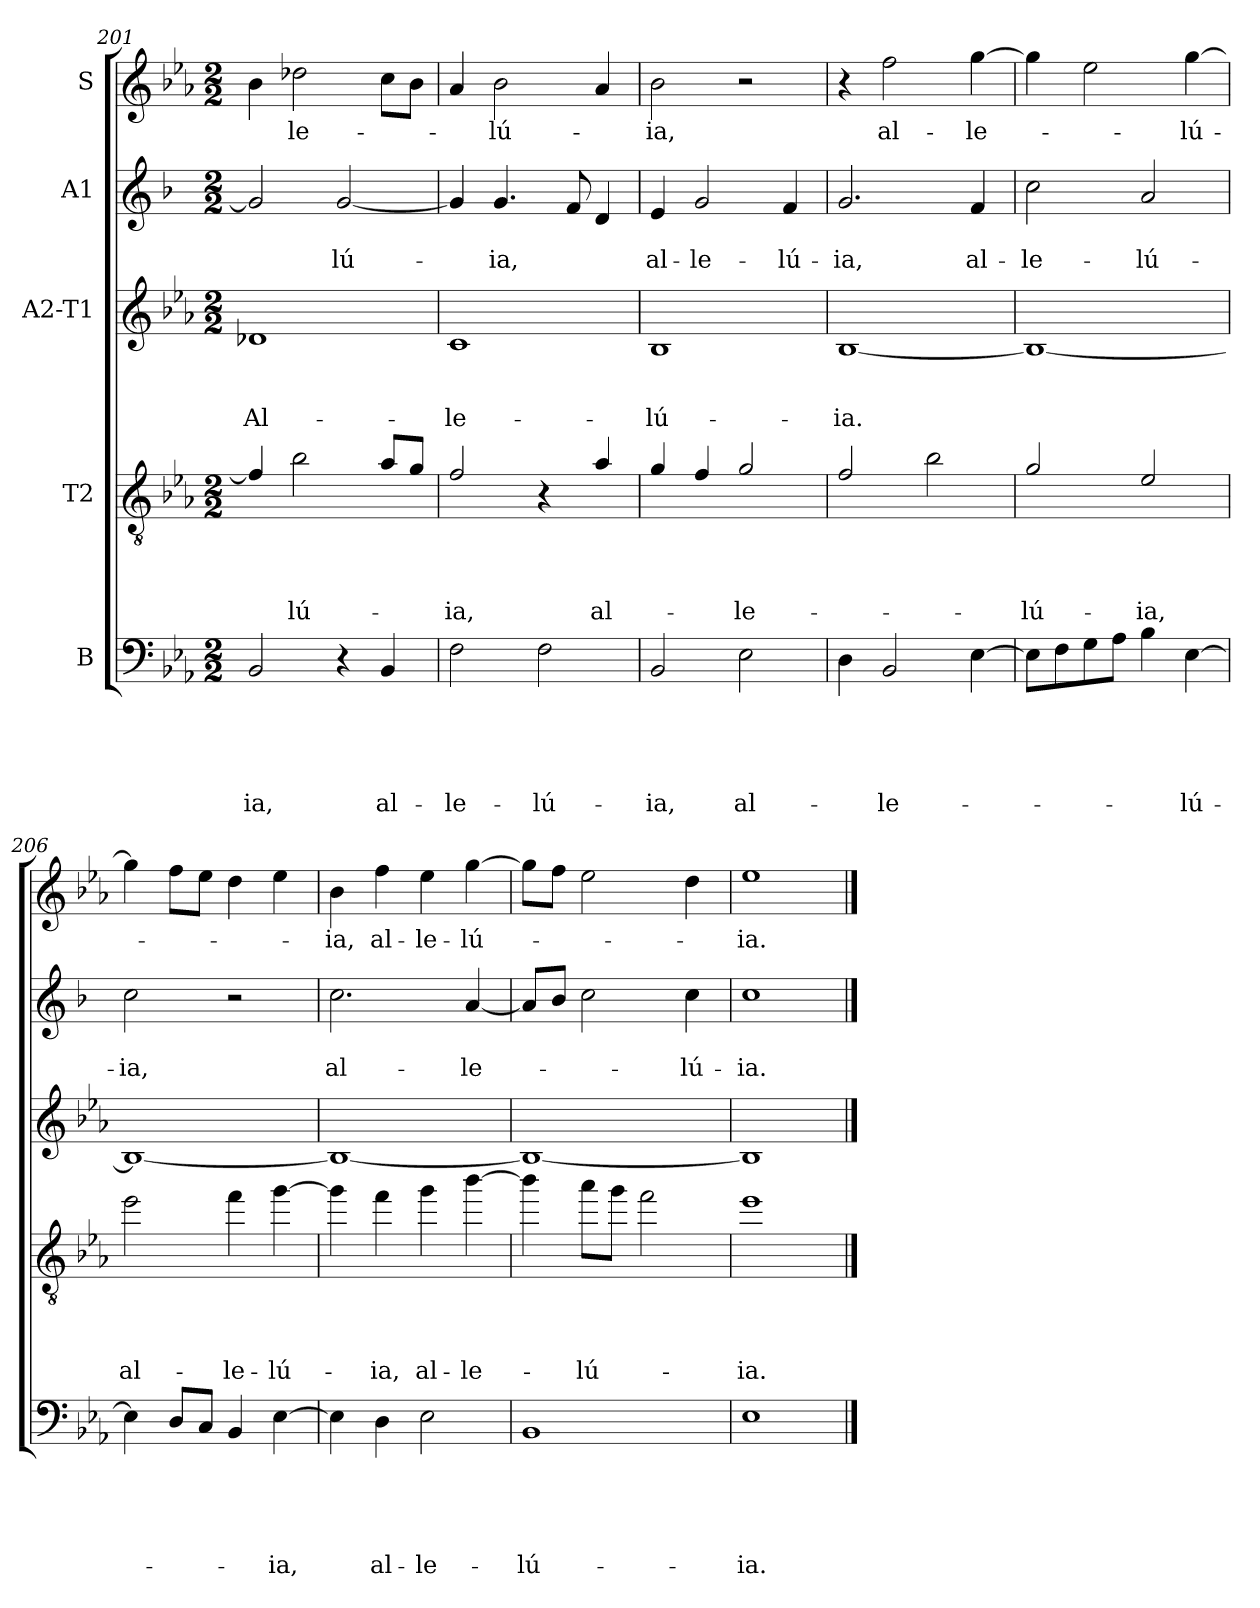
**kern	**text	**text	**text	**text	**text	**kern	**text	**text	**text	**text	**kern	**text	**text	**text	**kern	**text	**text	**kern	**text
*part5	*part5	*part5	*part5	*part5	*part5	*part4	*part4	*part4	*part4	*part4	*part3	*part3	*part3	*part3	*part2	*part2	*part2	*part1	*part1
*staff5	*staff5	*staff5	*staff5	*staff5	*staff5	*staff4	*staff4	*staff4	*staff4	*staff4	*staff3	*staff3	*staff3	*staff3	*staff2	*staff2	*staff2	*staff1	*staff1
*I"B	*	*	*	*	*	*I"T2	*	*	*	*	*I"A2-T1	*	*	*	*I"A1	*	*	*I"S	*
*clefF4	*	*	*	*	*	*clefGv2	*	*	*	*	*clefG2	*	*	*	*clefG2	*	*	*clefG2	*
*	*	*	*	*	*	*ITrd8c14	*	*	*	*	*	*	*	*	*ITrd1c2	*	*	*	*
*k[b-e-a-]	*	*	*	*	*	*k[b-e-a-]	*	*	*	*	*k[b-e-a-]	*	*	*	*k[b-e-a-]	*	*	*k[b-e-a-]	*
*E-:	*	*	*	*	*	*E-:	*	*	*	*	*E-:	*	*	*	*E-:	*	*	*E-:	*
*M2/2	*	*	*	*	*	*M2/2	*	*	*	*	*M2/2	*	*	*	*M2/2	*	*	*M2/2	*
=201	=201	=201	=201	=201	=201	=201	=201	=201	=201	=201	=201	=201	=201	=201	=201	=201	=201	=201	=201
!	!	!	!	!	!LO:LY:b	!	!	!	!	!	!	!	!	!LO:LY:b	!	!	!	!	!
2BB-/	.	.	.	.	-ia,	4F/]	.	.	.	.	1d-X	.	.	Al-	2f/]	.	.	4b-\	.
!	!	!	!	!	!	!	!	!	!	!LO:LY:b	!	!	!	!	!	!	!	!	!LO:LY:b
.	.	.	.	.	.	2B-\	.	.	.	-lú-	.	.	.	.	.	.	.	2dd-\	-le-
!	!	!	!	!	!	!	!	!	!	!	!	!	!	!	!	!	!LO:LY:b	!	!
4r	.	.	.	.	.	.	.	.	.	.	.	.	.	.	[2f/	.	-lú-	.	.
!	!	!	!	!	!LO:LY:b	!	!	!	!	!	!	!	!	!	!	!	!	!	!
4BB-/	.	.	.	.	al-	8A-/L	.	.	.	.	.	.	.	.	.	.	.	8cc\L	.
.	.	.	.	.	.	8G/J	.	.	.	.	.	.	.	.	.	.	.	8b-\J	.
=202	=202	=202	=202	=202	=202	=202	=202	=202	=202	=202	=202	=202	=202	=202	=202	=202	=202	=202	=202
!	!	!	!	!	!LO:LY:b	!	!	!	!	!LO:LY:b	!	!	!	!LO:LY:b	!	!	!	!	!
2F\	.	.	.	.	-le-	2F/	.	.	.	-ia,	1c	.	.	-le-	4f/]	.	.	4a-/	.
!	!	!	!	!	!	!	!	!	!	!	!	!	!	!	!	!	!LO:LY:b	!	!LO:LY:b
.	.	.	.	.	.	.	.	.	.	.	.	.	.	.	4.f/	.	-ia,	2b-\	-lú-
!	!	!	!	!	!LO:LY:b	!	!	!	!	!	!	!	!	!	!	!	!	!	!
2F\	.	.	.	.	-lú-	4r	.	.	.	.	.	.	.	.	.	.	.	.	.
.	.	.	.	.	.	.	.	.	.	.	.	.	.	.	8e-/	.	.	.	.
!	!	!	!	!	!	!	!	!	!	!LO:LY:b	!	!	!	!	!	!	!	!	!
.	.	.	.	.	.	4A-/	.	.	.	al-	.	.	.	.	4c/	.	.	4a-/	.
!!LO:PB:g=z
=203	=203	=203	=203	=203	=203	=203	=203	=203	=203	=203	=203	=203	=203	=203	=203	=203	=203	=203	=203
!	!	!	!	!	!LO:LY:b	!	!	!	!	!	!	!	!	!LO:LY:b	!	!	!LO:LY:b	!	!LO:LY:b
2BB-/	.	.	.	.	-ia,	4G/	.	.	.	.	1B-	.	.	-lú-	4d/	.	al-	2b-\	-ia,
!	!	!	!	!	!	!	!	!	!	!	!	!	!	!	!	!	!LO:LY:b	!	!
.	.	.	.	.	.	4F/	.	.	.	.	.	.	.	.	2f/	.	-le-	.	.
!	!	!	!	!	!LO:LY:b	!	!	!	!	!LO:LY:b	!	!	!	!	!	!	!	!	!
2E-\	.	.	.	.	al-	2G/	.	.	.	-le-	.	.	.	.	.	.	.	2r	.
!	!	!	!	!	!	!	!	!	!	!	!	!	!	!	!	!	!LO:LY:b	!	!
.	.	.	.	.	.	.	.	.	.	.	.	.	.	.	4e-/	.	-lú-	.	.
=204	=204	=204	=204	=204	=204	=204	=204	=204	=204	=204	=204	=204	=204	=204	=204	=204	=204	=204	=204
!	!	!	!	!	!	!	!	!	!	!	!	!	!	!LO:LY:b	!	!	!LO:LY:b	!	!
4D\	.	.	.	.	.	2F/	.	.	.	.	[1B-	.	.	-ia.	2.f/	.	-ia,	4r	.
!	!	!	!	!	!LO:LY:b	!	!	!	!	!	!	!	!	!	!	!	!	!	!LO:LY:b
2BB-/	.	.	.	.	-le-	.	.	.	.	.	.	.	.	.	.	.	.	2ff\	al-
.	.	.	.	.	.	2B-\	.	.	.	.	.	.	.	.	.	.	.	.	.
!	!	!	!	!	!	!	!	!	!	!	!	!	!	!	!	!	!LO:LY:b	!	!LO:LY:b
[4E-\	.	.	.	.	.	.	.	.	.	.	.	.	.	.	4e-/	.	al-	[4gg\	-le-
=205	=205	=205	=205	=205	=205	=205	=205	=205	=205	=205	=205	=205	=205	=205	=205	=205	=205	=205	=205
!	!	!	!	!	!	!	!	!	!	!LO:LY:b	!	!	!	!	!	!	!LO:LY:b	!	!
8E-\L]	.	.	.	.	.	2G/	.	.	.	-lú-	1B-_	.	.	.	2b-\	.	-le-	4gg\]	.
8F\	.	.	.	.	.	.	.	.	.	.	.	.	.	.	.	.	.	.	.
8G\	.	.	.	.	.	.	.	.	.	.	.	.	.	.	.	.	.	2ee-\	.
8A-\J	.	.	.	.	.	.	.	.	.	.	.	.	.	.	.	.	.	.	.
!	!	!	!	!	!	!	!	!	!	!LO:LY:b	!	!	!	!	!	!	!LO:LY:b	!	!
4B-\	.	.	.	.	.	2E-/	.	.	.	-ia,	.	.	.	.	2g/	.	-lú-	.	.
!	!	!	!	!	!LO:LY:b	!	!	!	!	!	!	!	!	!	!	!	!	!	!LO:LY:b
[4E-\	.	.	.	.	-lú-	.	.	.	.	.	.	.	.	.	.	.	.	[4gg\	-lú-
=206	=206	=206	=206	=206	=206	=206	=206	=206	=206	=206	=206	=206	=206	=206	=206	=206	=206	=206	=206
!	!	!	!	!	!	!	!	!	!	!LO:LY:b	!	!	!	!	!	!	!LO:LY:b	!	!
4E-\]	.	.	.	.	.	2e-\	.	.	.	al-	1B-_	.	.	.	2b-\	.	-ia,	4gg\]	.
8D/L	.	.	.	.	.	.	.	.	.	.	.	.	.	.	.	.	.	8ff\L	.
8C/J	.	.	.	.	.	.	.	.	.	.	.	.	.	.	.	.	.	8ee-\J	.
!	!	!	!	!	!	!	!	!	!	!LO:LY:b	!	!	!	!	!	!	!	!	!
4BB-/	.	.	.	.	.	4f\	.	.	.	-le-	.	.	.	.	2r	.	.	4dd\	.
!	!	!	!	!	!LO:LY:b	!	!	!	!	!LO:LY:b	!	!	!	!	!	!	!	!	!
[4E-\	.	.	.	.	-ia,	[4g\	.	.	.	-lú-	.	.	.	.	.	.	.	4ee-\	.
=207	=207	=207	=207	=207	=207	=207	=207	=207	=207	=207	=207	=207	=207	=207	=207	=207	=207	=207	=207
!	!	!	!	!	!	!	!	!	!	!	!	!	!	!	!	!	!LO:LY:b	!	!LO:LY:b
4E-\]	.	.	.	.	.	4g\]	.	.	.	.	1B-_	.	.	.	2.b-\	.	al-	4b-\	-ia,
!	!	!	!	!	!LO:LY:b	!	!	!	!	!LO:LY:b	!	!	!	!	!	!	!	!	!LO:LY:b
4D\	.	.	.	.	al-	4f\	.	.	.	-ia,	.	.	.	.	.	.	.	4ff\	al-
!	!	!	!	!	!LO:LY:b	!	!	!	!	!LO:LY:b	!	!	!	!	!	!	!	!	!LO:LY:b
2E-\	.	.	.	.	-le-	4g\	.	.	.	al-	.	.	.	.	.	.	.	4ee-\	-le-
!	!	!	!	!	!	!	!	!	!	!LO:LY:b	!	!	!	!	!	!	!LO:LY:b	!	!LO:LY:b
.	.	.	.	.	.	[4b-\	.	.	.	-le-	.	.	.	.	[4g/	.	-le-	[4gg\	-lú-
=208	=208	=208	=208	=208	=208	=208	=208	=208	=208	=208	=208	=208	=208	=208	=208	=208	=208	=208	=208
!	!	!	!	!	!LO:LY:b	!	!	!	!	!	!	!	!	!	!	!	!	!	!
1BB-	.	.	.	.	-lú-	4b-\]	.	.	.	.	1B-_	.	.	.	8g/L]	.	.	8gg\L]	.
.	.	.	.	.	.	.	.	.	.	.	.	.	.	.	8a-/J	.	.	8ff\J	.
!	!	!	!	!	!	!	!	!	!	!LO:LY:b	!	!	!	!	!	!	!	!	!
.	.	.	.	.	.	8a-\L	.	.	.	-lú-	.	.	.	.	2b-\	.	.	2ee-\	.
.	.	.	.	.	.	8g\J	.	.	.	.	.	.	.	.	.	.	.	.	.
.	.	.	.	.	.	2f\	.	.	.	.	.	.	.	.	.	.	.	.	.
!	!	!	!	!	!	!	!	!	!	!	!	!	!	!	!	!	!LO:LY:b	!	!
.	.	.	.	.	.	.	.	.	.	.	.	.	.	.	4b-\	.	-lú-	4dd\	.
!!LO:LB:g=z
=209	=209	=209	=209	=209	=209	=209	=209	=209	=209	=209	=209	=209	=209	=209	=209	=209	=209	=209	=209
!	!	!	!	!	!LO:LY:b	!	!	!	!	!LO:LY:b	!	!	!	!	!	!	!LO:LY:b	!	!LO:LY:b
1E-	.	.	.	.	-ia.	1e-	.	.	.	-ia.	1B-]	.	.	.	1b-	.	-ia.	1ee-	-ia.
==	==	==	==	==	==	==	==	==	==	==	==	==	==	==	==	==	==	==	==
*-	*-	*-	*-	*-	*-	*-	*-	*-	*-	*-	*-	*-	*-	*-	*-	*-	*-	*-	*-
